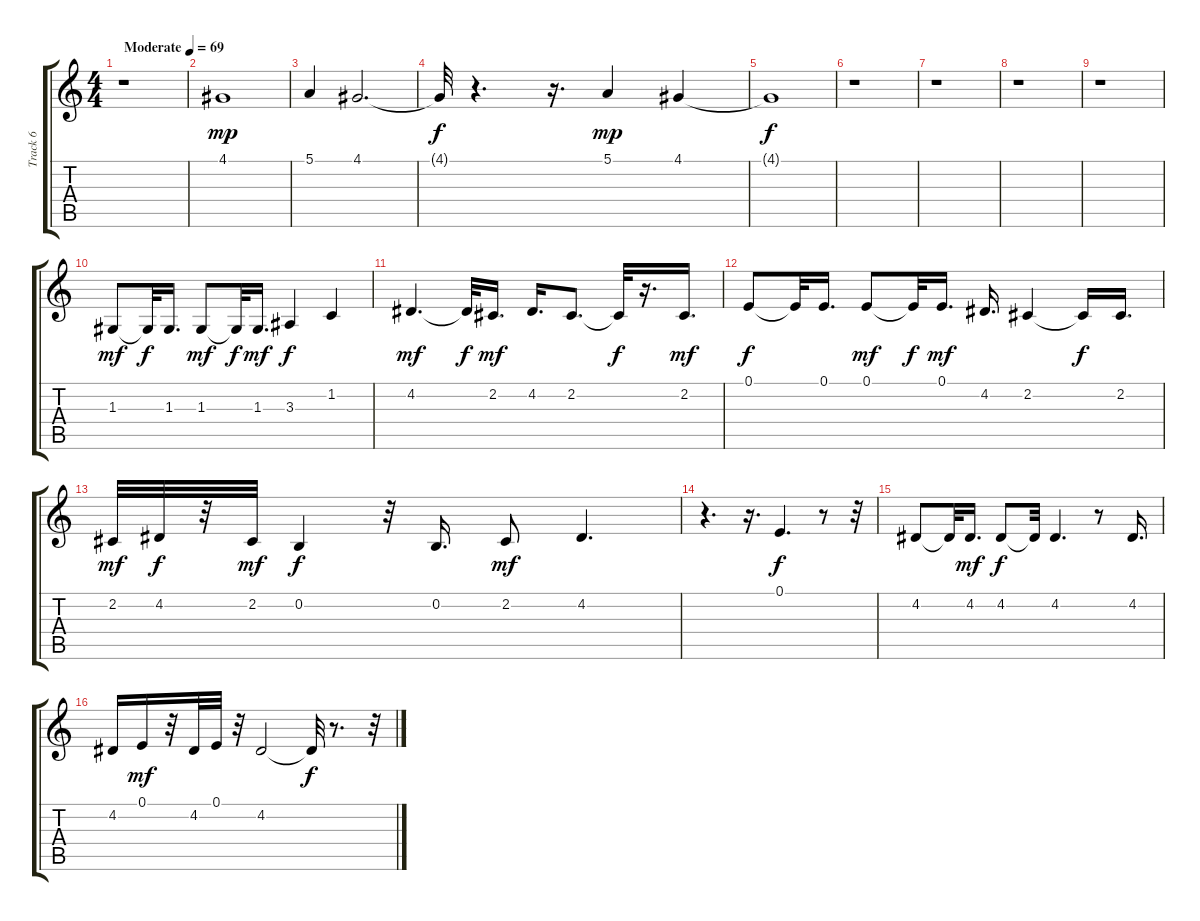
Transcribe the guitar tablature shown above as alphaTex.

\track ("Track 6" "Track 6") {instrument synthstrings1}
\staff {score tabs}
\tuning (E4 B3 G3 D3 A2 E2) {hide}
\ts (4 4)
\tempo (69 "Moderate")
\clef g2
\ks c
r.1{dy mp instrument synthstrings1} |
4.1.1 |
5.1.4 4.1.2{d} |
4.1{t}.32{dy f} r.4{d} r.16{d} 5.1.4{dy mp} 4.1.4 |
4.1{t}.1{dy f} |
r.1 |
r.1 |
r.1 |
r.1 |
1.3.8{dy mf} 1.3{t}.32{dy f} 1.3.16{d} 1.3.8{dy mf} 1.3{t}.32{dy f} 1.3.16{d dy mf} 3.3.4{dy f} 1.2.4 |
4.2.4{d dy mf} 4.2{t}.32{dy f} 2.2.16{d dy mf} 4.2.16{d} 2.2.8{d} 2.2{t}.32{dy f} r.16{d} 2.2.16{d dy mf} |
0.1.8{dy f} 0.1{t}.32 0.1.16{d} 0.1.8{dy mf} 0.1{t}.32{dy f} 0.1.16{d dy mf} 4.2.16{d} 2.2.4 2.2{t}.16{dy f} 2.2.16{d} |
2.2.32{dy mf} 4.2.32{dy f} r.32 2.2.32{dy mf} 0.2.4{dy f} r.32 0.2.16{d} 2.2.8{dy mf} 4.2.4{d} |
r.4{d} r.16{d} 0.1.4{d dy f} r.8 r.32 |
4.2.8 4.2{t}.32 4.2.16{d dy mf} 4.2.8{dy f} 4.2{t}.32 4.2.4{d} r.8 4.2.16{d} |
4.2.16 0.1.16{dy mf} r.32 4.2.32 0.1.32 r.32 4.2.2 4.2{t}.32{dy f} r.8{d} r.32
